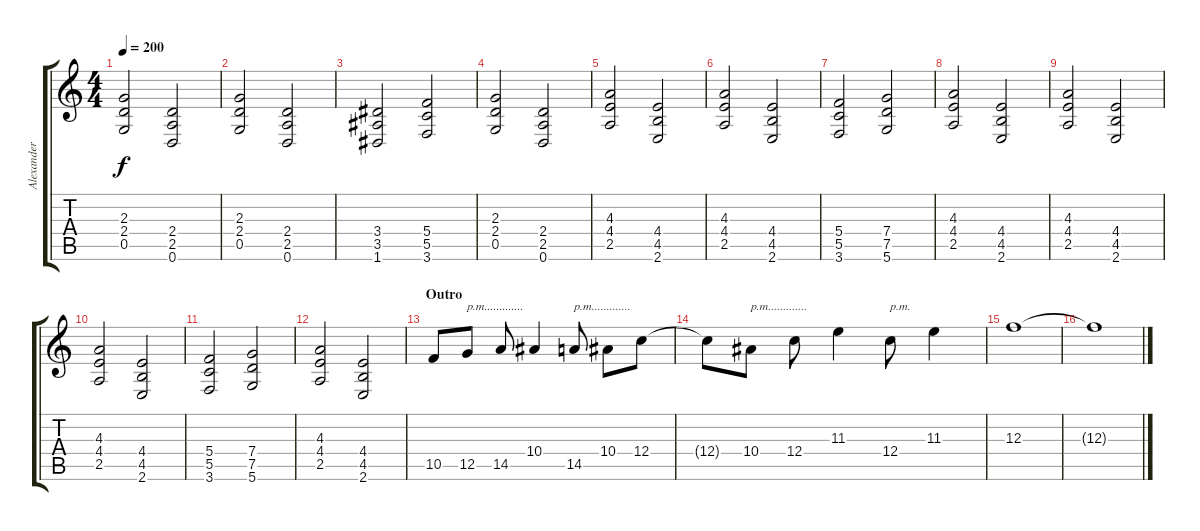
\track ("Alexander Kuoppala " "Alexander ") {instrument distortionguitar}
\staff {score tabs}
\tuning (D4 A3 F3 C3 G2 D2) {hide}
\ts (4 4)
\tempo 200
\clef g2
\ks c
(2.3 2.4 0.5).2{dy f} (2.4 2.5 0.6).2 |
(2.3 2.4 0.5).2 (2.4 2.5 0.6).2 |
(3.4 3.5 1.6).2 (5.4 5.5 3.6).2 |
(2.3 2.4 0.5).2 (2.4 2.5 0.6).2 |
(4.3 4.4 2.5).2 (4.4 4.5 2.6).2 |
(4.3 4.4 2.5).2 (4.4 4.5 2.6).2 |
(5.4 5.5 3.6).2 (7.4 7.5 5.6).2 |
(4.3 4.4 2.5).2 (4.4 4.5 2.6).2 |
(4.3 4.4 2.5).2 (4.4 4.5 2.6).2 |
(4.3 4.4 2.5).2 (4.4 4.5 2.6).2 |
(5.4 5.5 3.6).2 (7.4 7.5 5.6).2 |
(4.3 4.4 2.5).2 (4.4 4.5 2.6).2 |
\section ("" "Outro")
10.5.8 12.5.8{txt "p.m............."} 14.5.8 10.4.4 14.5.8{txt "p.m............."} 10.4.8 12.4.8 |
12.4{t}.8 10.4.8{txt "p.m............."} 12.4.8 11.3.4 12.4.8{txt "p.m."} 11.3.4 |
12.3.1 |
12.3{t}.1
